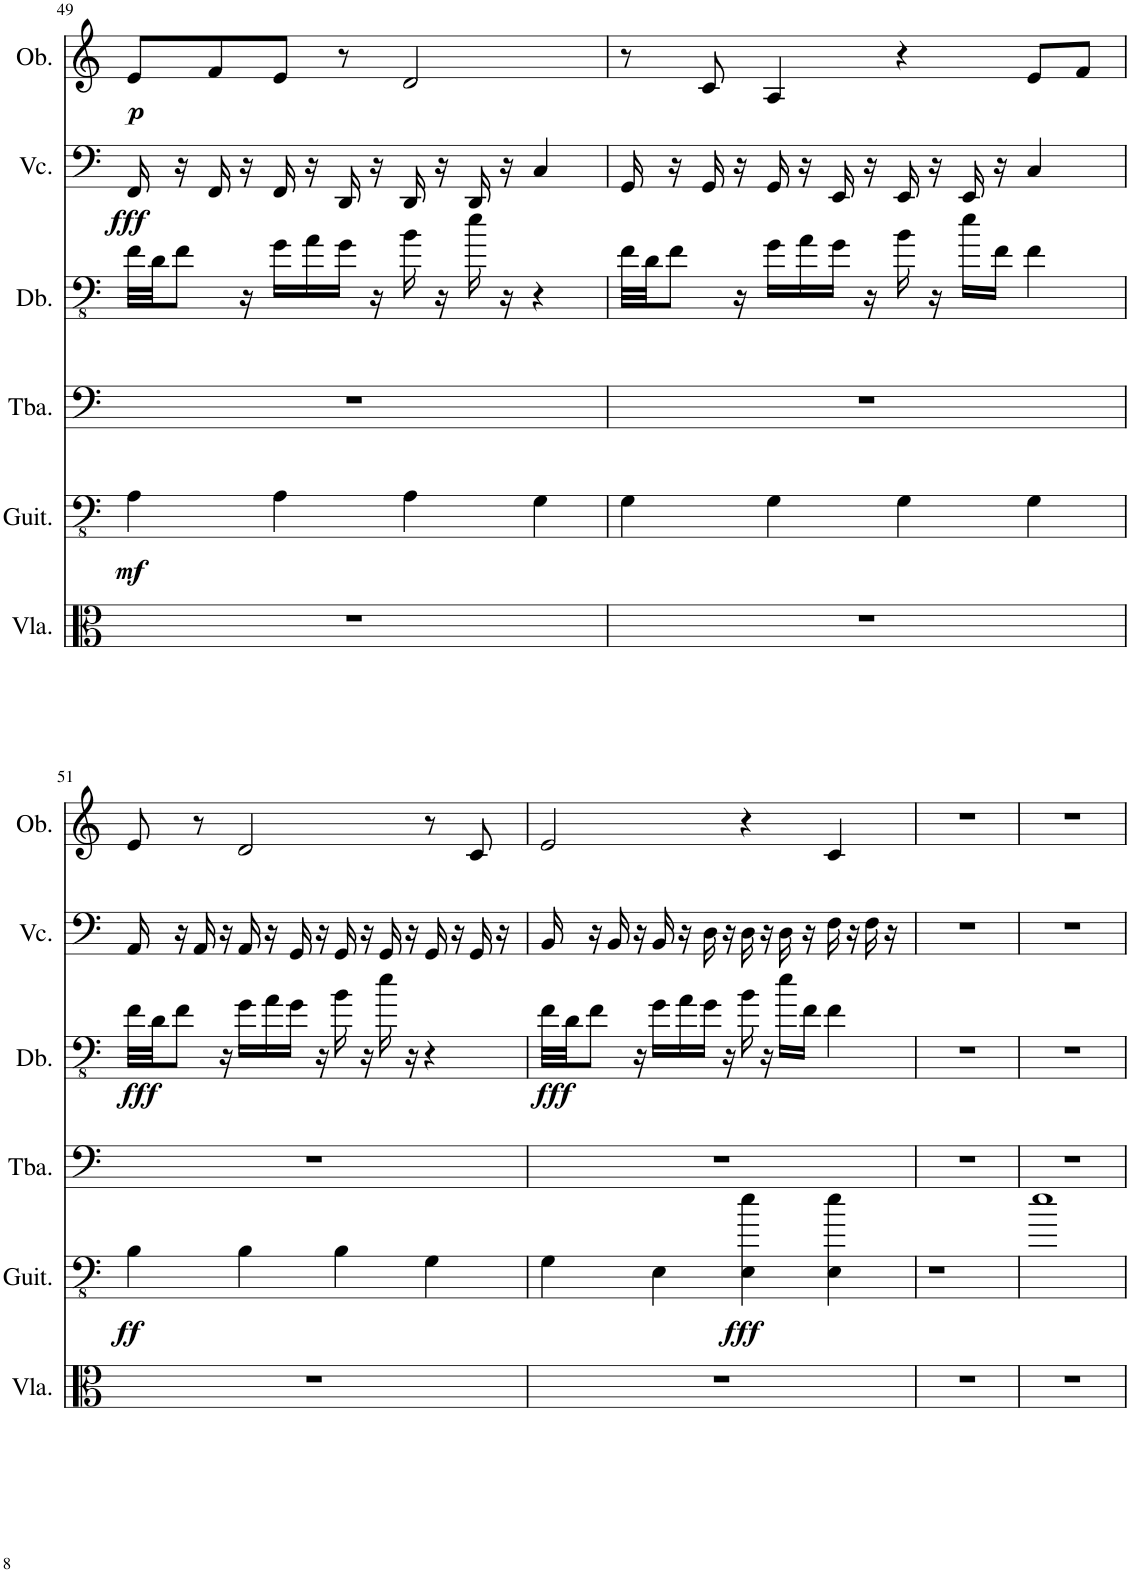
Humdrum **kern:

**kern	**kern	**dynam	**kern	**kern	**dynam	**kern	**dynam	**kern	**dynam
*part6	*part5	*part5	*part4	*part3	*part3	*part2	*part2	*part1	*part1
*staff6	*staff5	*staff5	*staff4	*staff3	*staff3	*staff2	*staff2	*staff1	*staff1
*I"Viola	*I"Classical Guitar	*	*I"Tuba	*I"Double Bass	*	*I"Violoncello	*	*I"Oboe	*
*I'Vla.	*I'Guit.	*	*I'Tba.	*I'Db.	*	*I'Vc.	*	*I'Ob.	*
!!LO:PB:g=z
*clefC3	*clefFv4	*	*clefF4	*clefFv4	*	*clefF4	*	*clefG2	*
*	*	*	*	*ITrd7c12	*	*	*	*	*
*k[]	*k[]	*	*k[]	*k[]	*	*k[]	*	*k[]	*
*M4/4	*M4/4	*	*M4/4	*M4/4	*	*M4/4	*	*M4/4	*
=49	=49	=49	=49	=49	=49	=49	=49	=49	=49
!	!	!LO:DY:b	!	!	!	!	!LO:DY:b	!	!LO:DY:b
1r	4AA\	mf	1r	32F\LLL	.	16FF/	fff	8e/L	p
.	.	.	.	32D\JJ	.	.	.	.	.
.	.	.	.	8F\J	.	16r	.	.	.
.	.	.	.	.	.	16FF/	.	8f/	.
.	.	.	.	16r	.	16r	.	.	.
.	4AA\	.	.	16G\LL	.	16FF/	.	8e/J	.
.	.	.	.	16A\	.	16r	.	.	.
.	.	.	.	16G\JJ	.	16DD/	.	8r	.
.	.	.	.	16r	.	16r	.	.	.
.	4AA\	.	.	16B\	.	16DD/	.	2d/	.
.	.	.	.	16r	.	16r	.	.	.
.	.	.	.	16e\	.	16DD/	.	.	.
.	.	.	.	16r	.	16r	.	.	.
.	4GG\	.	.	4r	.	4C/	.	.	.
=50	=50	=50	=50	=50	=50	=50	=50	=50	=50
1r	4GG\	.	1r	32F\LLL	.	16GG/	.	8r	.
.	.	.	.	32D\JJ	.	.	.	.	.
.	.	.	.	8F\J	.	16r	.	.	.
.	.	.	.	.	.	16GG/	.	8c/	.
.	.	.	.	16r	.	16r	.	.	.
.	4GG\	.	.	16G\LL	.	16GG/	.	4A/	.
.	.	.	.	16A\	.	16r	.	.	.
.	.	.	.	16G\JJ	.	16EE/	.	.	.
.	.	.	.	16r	.	16r	.	.	.
.	4GG\	.	.	16B\	.	16EE/	.	4r	.
.	.	.	.	16r	.	16r	.	.	.
.	.	.	.	16e\LL	.	16EE/	.	.	.
.	.	.	.	16F\JJ	.	16r	.	.	.
.	4GG\	.	.	4F\	.	4C/	.	8e/L	.
.	.	.	.	.	.	.	.	8f/J	.
!!LO:LB:g=z
=51	=51	=51	=51	=51	=51	=51	=51	=51	=51
!	!	!LO:DY:b	!	!	!LO:DY:b	!	!	!	!
1r	4BB\	ff	1r	32F\LLL	fff	16AA/	.	8e/	.
.	.	.	.	32D\JJ	.	.	.	.	.
.	.	.	.	8F\J	.	16r	.	.	.
.	.	.	.	.	.	16AA/	.	8r	.
.	.	.	.	16r	.	16r	.	.	.
.	4BB\	.	.	16G\LL	.	16AA/	.	2d/	.
.	.	.	.	16A\	.	16r	.	.	.
.	.	.	.	16G\JJ	.	16GG/	.	.	.
.	.	.	.	16r	.	16r	.	.	.
.	4BB\	.	.	16B\	.	16GG/	.	.	.
.	.	.	.	16r	.	16r	.	.	.
.	.	.	.	16e\	.	16GG/	.	.	.
.	.	.	.	16r	.	16r	.	.	.
.	4GG\	.	.	4r	.	16GG/	.	8r	.
.	.	.	.	.	.	16r	.	.	.
.	.	.	.	.	.	16GG/	.	8c/	.
.	.	.	.	.	.	16r	.	.	.
=52	=52	=52	=52	=52	=52	=52	=52	=52	=52
!	!	!	!	!	!LO:DY:b	!	!	!	!
1r	4GG\	.	1r	32F\LLL	fff	16BB/	.	2e/	.
.	.	.	.	32D\JJ	.	.	.	.	.
.	.	.	.	8F\J	.	16r	.	.	.
.	.	.	.	.	.	16BB/	.	.	.
.	.	.	.	16r	.	16r	.	.	.
.	4EE\	.	.	16G\LL	.	16BB/	.	.	.
.	.	.	.	16A\	.	16r	.	.	.
.	.	.	.	16G\JJ	.	16D\	.	.	.
.	.	.	.	16r	.	16r	.	.	.
!	!	!LO:DY:b	!	!	!	!	!	!	!
.	4EE\ 4e\	fff	.	16B\	.	16D\	.	4r	.
.	.	.	.	16r	.	16r	.	.	.
.	.	.	.	16e\LL	.	16D\	.	.	.
.	.	.	.	16F\JJ	.	16r	.	.	.
.	4EE\ 4e\	.	.	4F\	.	16F\	.	4c/	.
.	.	.	.	.	.	16r	.	.	.
.	.	.	.	.	.	16F\	.	.	.
.	.	.	.	.	.	16r	.	.	.
=53	=53	=53	=53	=53	=53	=53	=53	=53	=53
1r	1r	.	1r	1r	.	1r	.	1r	.
=54	=54	=54	=54	=54	=54	=54	=54	=54	=54
1r	1e	.	1r	1r	.	1r	.	1r	.
=	=	=	=	=	=	=	=	=	=
*-	*-	*-	*-	*-	*-	*-	*-	*-	*-
